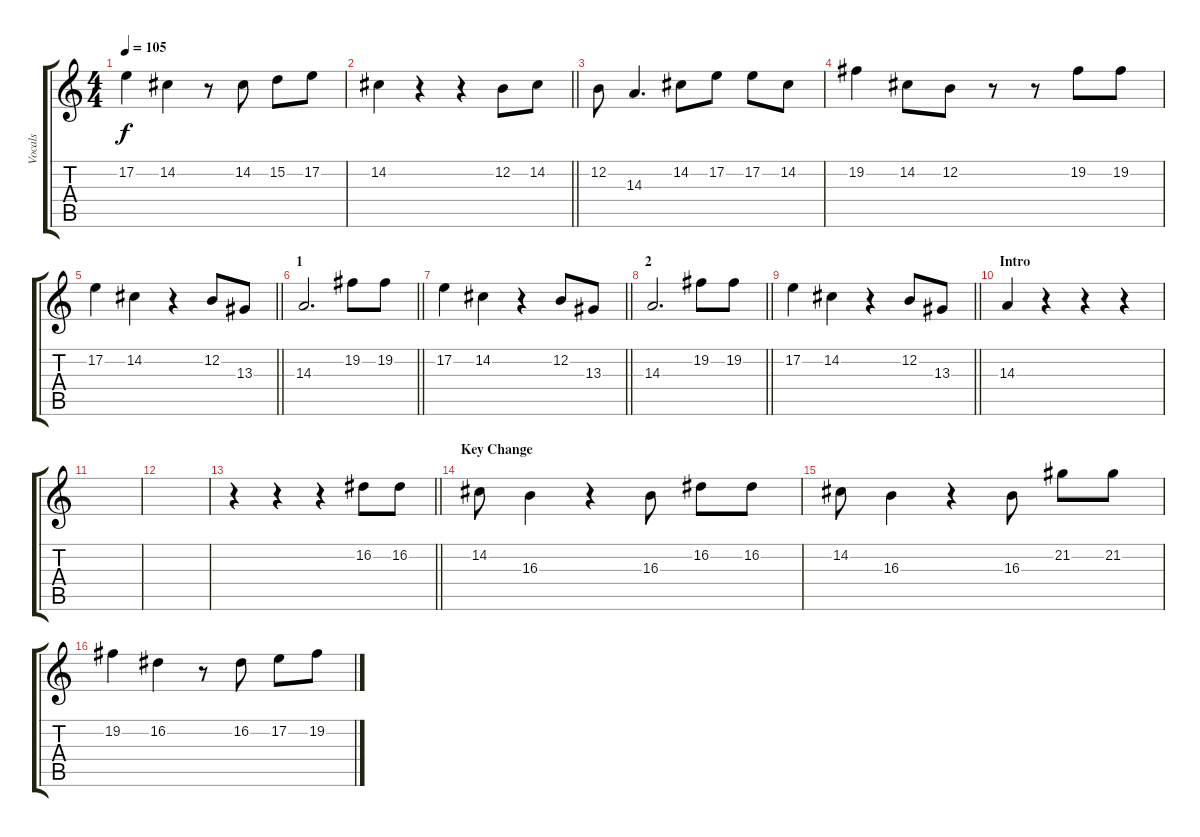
\track ("Vocals" "Vocals") {instrument clarinet}
\staff {score tabs}
\tuning (E4 B3 G3 D3 A2 E2) {hide}
\ts (4 4)
\tempo 105
\clef g2
\ks c
17.2.4{dy f} 14.2.4 r.8 14.2.8 15.2.8 17.2.8 |
\barLineRight lightlight
14.2.4 r.4 r.4 12.2.8 14.2.8 |
12.2.8 14.3.4{d} 14.2.8 17.2.8 17.2.8 14.2.8 |
19.2.4 14.2.8 12.2.8 r.8 r.8 19.2.8 19.2.8 |
\barLineRight lightlight
17.2.4 14.2.4 r.4 12.2.8 13.3.8 |
\section ("" "1")
\barLineRight lightlight
14.3.2{d} 19.2.8 19.2.8 |
\barLineRight lightlight
17.2.4 14.2.4 r.4 12.2.8 13.3.8 |
\section ("" "2")
\barLineRight lightlight
14.3.2{d} 19.2.8 19.2.8 |
\barLineRight lightlight
17.2.4 14.2.4 r.4 12.2.8 13.3.8 |
\section ("" "Intro")
14.3.4 r.4 r.4 r.4 |
|
|
\barLineRight lightlight
r.4 r.4 r.4 16.2.8 16.2.8 |
\section ("" "Key Change")
14.2.8 16.3.4 r.4 16.3.8 16.2.8 16.2.8 |
14.2.8 16.3.4 r.4 16.3.8 21.2.8 21.2.8 |
19.2.4 16.2.4 r.8 16.2.8 17.2.8 19.2.8
